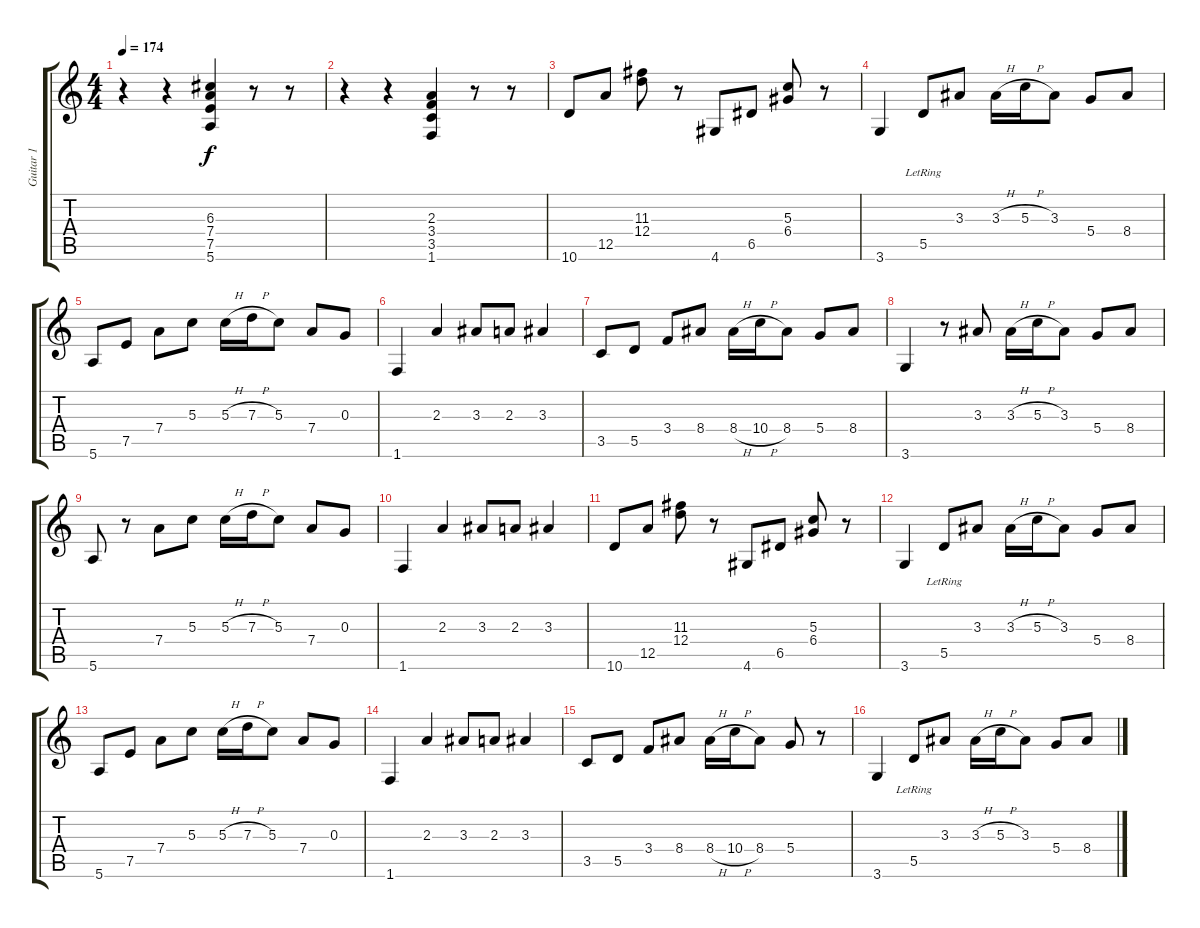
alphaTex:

\track ("Guitar 1" "Guitar 1") {instrument acousticguitarsteel}
\staff {score tabs}
\tuning (E4 B3 G3 D3 A2 E2) {hide}
\ts (4 4)
\tempo 174
\clef g2
\ks c
r.4{dy f} r.4 (6.3 7.4 7.5 5.6).4 r.8 r.8 |
r.4 r.4 (2.3 3.4 3.5 1.6).4 r.8 r.8 |
10.6.8 12.5.8 (11.3 12.4).8 r.8 4.6.8 6.5.8 (5.3 6.4).8 r.8 |
3.6.4 5.5{lr}.8 3.3.8 3.3{h}.16 5.3{h}.16 3.3.8 5.4.8 8.4.8 |
5.6.8 7.5.8 7.4.8 5.3.8 5.3{h}.16 7.3{h}.16 5.3.8 7.4.8 0.3.8 |
1.6.4 2.3.4 3.3.8 2.3.8 3.3.4 |
3.5.8 5.5.8 3.4.8 8.4.8 8.4{h}.16 10.4{h}.16 8.4.8 5.4.8 8.4.8 |
3.6.4 r.8 3.3.8 3.3{h}.16 5.3{h}.16 3.3.8 5.4.8 8.4.8 |
5.6.8 r.8 7.4.8 5.3.8 5.3{h}.16 7.3{h}.16 5.3.8 7.4.8 0.3.8 |
1.6.4 2.3.4 3.3.8 2.3.8 3.3.4 |
10.6.8 12.5.8 (11.3 12.4).8 r.8 4.6.8 6.5.8 (5.3 6.4).8 r.8 |
3.6.4 5.5{lr}.8 3.3.8 3.3{h}.16 5.3{h}.16 3.3.8 5.4.8 8.4.8 |
5.6.8 7.5.8 7.4.8 5.3.8 5.3{h}.16 7.3{h}.16 5.3.8 7.4.8 0.3.8 |
1.6.4 2.3.4 3.3.8 2.3.8 3.3.4 |
3.5.8 5.5.8 3.4.8 8.4.8 8.4{h}.16 10.4{h}.16 8.4.8 5.4.8 r.8 |
3.6.4 5.5{lr}.8 3.3.8 3.3{h}.16 5.3{h}.16 3.3.8 5.4.8 8.4.8
